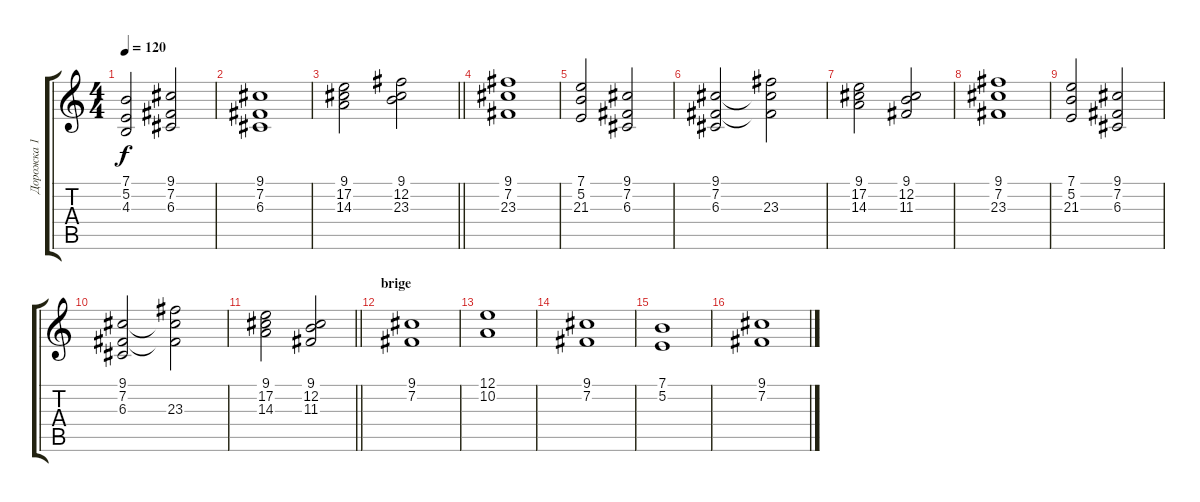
\track ("Дорожка 1" "Дорожка 1") {instrument stringensemble1}
\staff {score tabs}
\tuning (E4 B3 G3 D3 A2 E2) {hide}
\ts (4 4)
\tempo 120
\clef g2
\ks c
(7.1 5.2 4.3).2{dy f} (9.1 7.2 6.3).2 |
(9.1 7.2 6.3).1 |
\barLineRight lightlight
(9.1 17.2 14.3).2 (9.1 12.2 23.3).2 |
(9.1 7.2 23.3).1 |
(7.1 5.2 21.3).2 (9.1 7.2 6.3).2 |
(9.1 7.2 6.3).2 (9.1{t} 7.2{t} 23.3).2 |
(9.1 17.2 14.3).2 (9.1 12.2 11.3).2 |
(9.1 7.2 23.3).1 |
(7.1 5.2 21.3).2 (9.1 7.2 6.3).2 |
(9.1 7.2 6.3).2 (9.1{t} 7.2{t} 23.3).2 |
\barLineRight lightlight
(9.1 17.2 14.3).2 (9.1 12.2 11.3).2 |
\section ("" "brige")
(9.1 7.2).1 |
(12.1 10.2).1 |
(9.1 7.2).1 |
(7.1 5.2).1 |
(9.1 7.2).1
